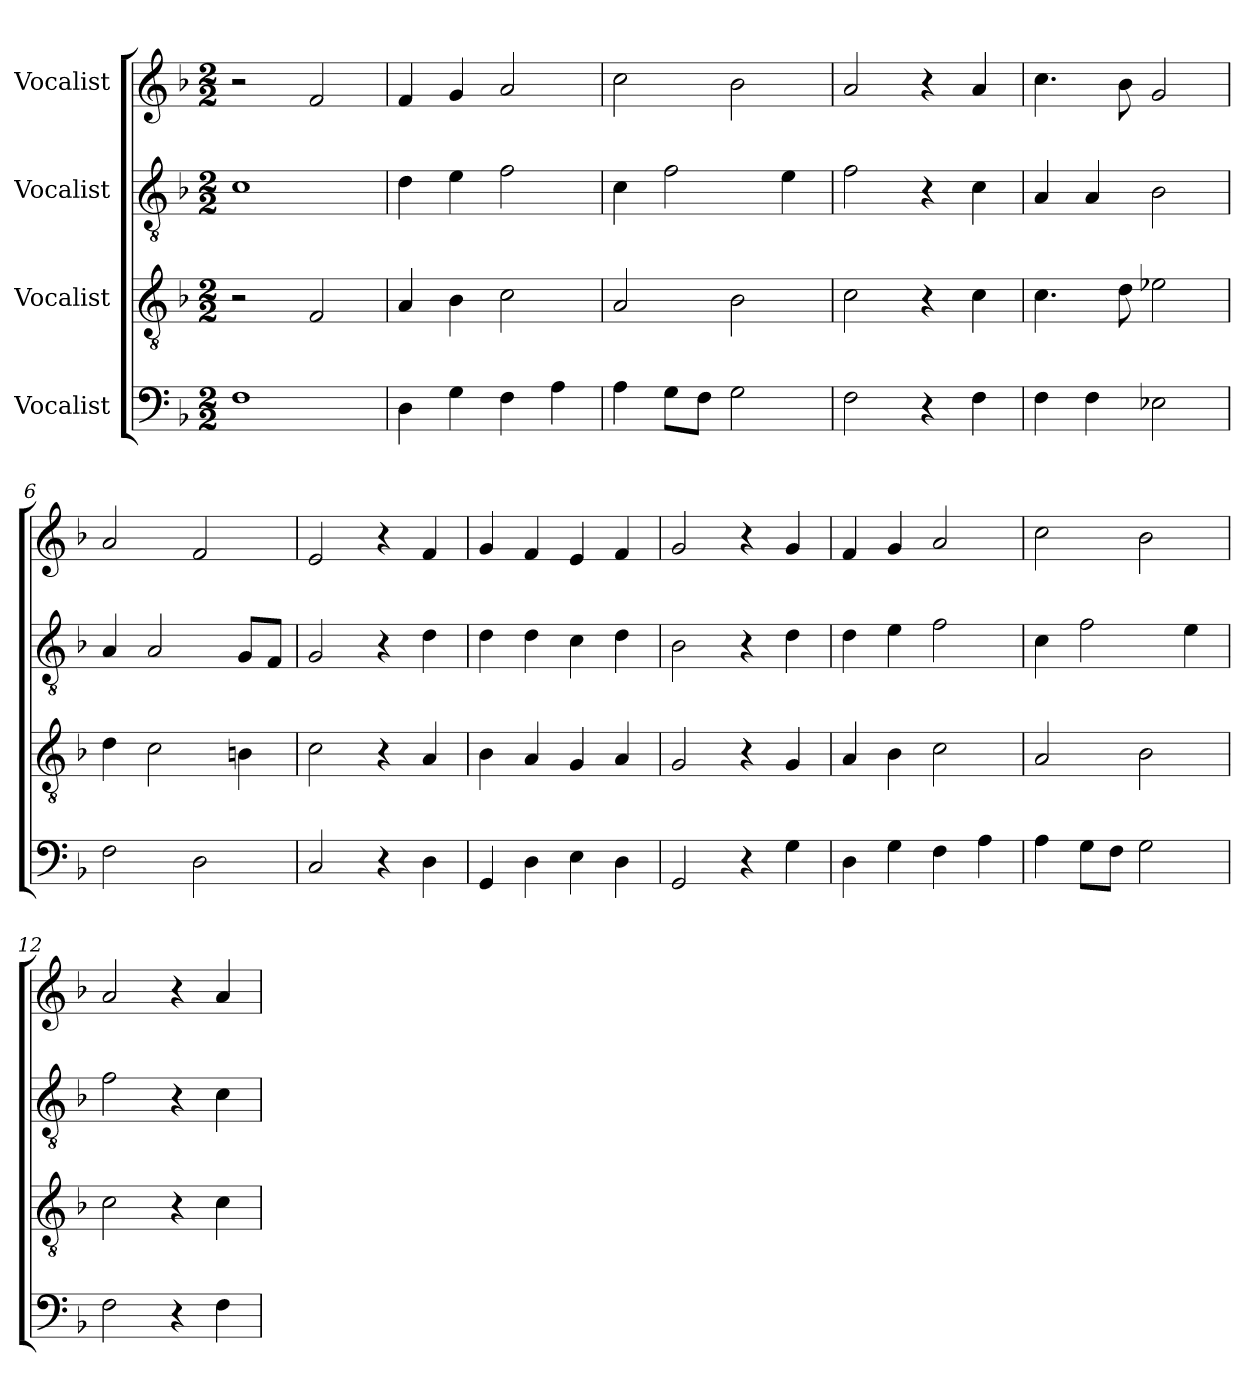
**kern	**kern	**kern	**kern
*part4	*part3	*part2	*part1
*staff4	*staff3	*staff2	*staff1
*I"Vocalist	*I"Vocalist	*I"Vocalist	*I"Vocalist
*clefF4	*clefGv2	*clefGv2	*clefG2
*k[b-]	*k[b-]	*k[b-]	*k[b-]
*M2/2	*M2/2	*M2/2	*M2/2
*MM120	*MM120	*MM120	*MM120
=1	=1	=1	=1
1F	2r	1c	2r
.	2F/	.	2f/
=2	=2	=2	=2
4D\	4A/	4d\	4f/
4G\	4B-\	4e\	4g/
4F\	2c\	2f\	2a/
4A\	.	.	.
=3	=3	=3	=3
4A\	2A/	4c\	2cc\
8G\L	.	2f\	.
8F\J	.	.	.
2G\	2B-\	.	2b-\
.	.	4e\	.
=4	=4	=4	=4
2F\	2c\	2f\	2a/
4r	4r	4r	4r
4F\	4c\	4c\	4a/
=5	=5	=5	=5
4F\	4.c\	4A/	4.cc\
4F\	.	4A/	.
.	8d\	.	8b-\
2E-X\	2e-X\	2B-\	2g/
=6	=6	=6	=6
2F\	4d\	4A/	2a/
.	2c\	2A/	.
2D\	.	.	2f/
.	4Bn\	8G/L	.
.	.	8F/J	.
=7	=7	=7	=7
2C/	2c\	2G/	2e/
4r	4r	4r	4r
4D\	4A/	4d\	4f/
=8	=8	=8	=8
4GG/	4B-\	4d\	4g/
4D\	4A/	4d\	4f/
4E\	4G/	4c\	4e/
4D\	4A/	4d\	4f/
=9	=9	=9	=9
2GG/	2G/	2B-\	2g/
4r	4r	4r	4r
4G\	4G/	4d\	4g/
=10	=10	=10	=10
4D\	4A/	4d\	4f/
4G\	4B-\	4e\	4g/
4F\	2c\	2f\	2a/
4A\	.	.	.
=11	=11	=11	=11
4A\	2A/	4c\	2cc\
8G\L	.	2f\	.
8F\J	.	.	.
2G\	2B-\	.	2b-\
.	.	4e\	.
=12	=12	=12	=12
2F\	2c\	2f\	2a/
4r	4r	4r	4r
4F\	4c\	4c\	4a/
=	=	=	=
*-	*-	*-	*-
